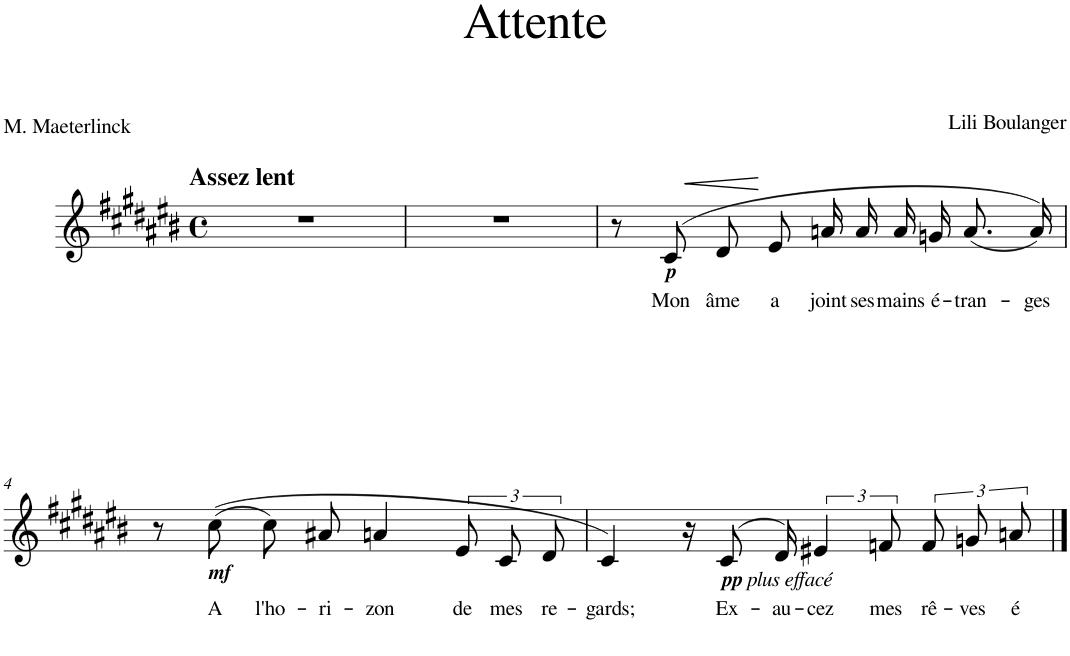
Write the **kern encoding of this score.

**kern	**text	**dynam
*part1	*part1	*part1
*staff1	*staff1	*staff1
*I"Piano	*	*
*I'Pno.	*	*
*clefG2	*	*
*k[f#c#g#d#a#e#b#]	*	*
*M4/4	*	*
*met(c)	*	*
=1	=1	=1
!LO:TX:a:B:t=Assez lent	!	!
1r	.	.
=2	=2	=2
1r	.	.
=3	=3	=3
8r	.	.
!LO:TX:b:Bi:t=p	!	!
!	!LO:LY:b	!LO:HP:b
(>8c#/	Mon	<
!	!LO:LY:b	!
8d#/L	âme	.
!	!LO:LY:b	!
8e#/J	a	[
!	!LO:LY:b	!
16an/LL	joint	.
!	!LO:LY:b	!
16a/J	ses	.
!	!LO:LY:b	!
16a/L	mains	.
!	!LO:LY:b	!
16gn/JJ	é-	.
!	!LO:LY:b	!
(8.a/L	-tran-	.
!	!LO:LY:b	!
16a/Jk))	-ges	.
!!LO:LB:g=z
=4	=4	=4
8r	.	.
!LO:TX:b:Bi:t=mf	!	!
!	!LO:LY:b	!
(>(8cc#\	A	.
!	!LO:LY:b	!
8cc#\L)	l'ho-	.
!	!LO:LY:b	!
8a#X\J	-ri-	.
!	!LO:LY:b	!
4an/	-zon	.
!	!LO:LY:b	!
12e#/L	de	.
!	!LO:LY:b	!
12c#/	mes	.
!	!LO:LY:b	!
12d#/J	re-	.
=5	=5	=5
!	!LO:LY:b	!
4c#/)	-gards;	.
16r	.	.
!LO:TX:b:Bi:t=pp	!	!
!LO:TX:b:t=plus effacé	!	!
!	!LO:LY:b	!
(>8c#/L	Ex-	.
!	!LO:LY:b	!
16d#/Jk)	-au-	.
!	!LO:LY:b	!
6e#X/	-cez	.
!	!LO:LY:b	!
12fn/	mes	.
!	!LO:LY:b	!
12f/L	rê-	.
!	!LO:LY:b	!
12gn/	-ves	.
!	!LO:LY:b	!
12an/J	é	.
==	==	==
*-	*-	*-
